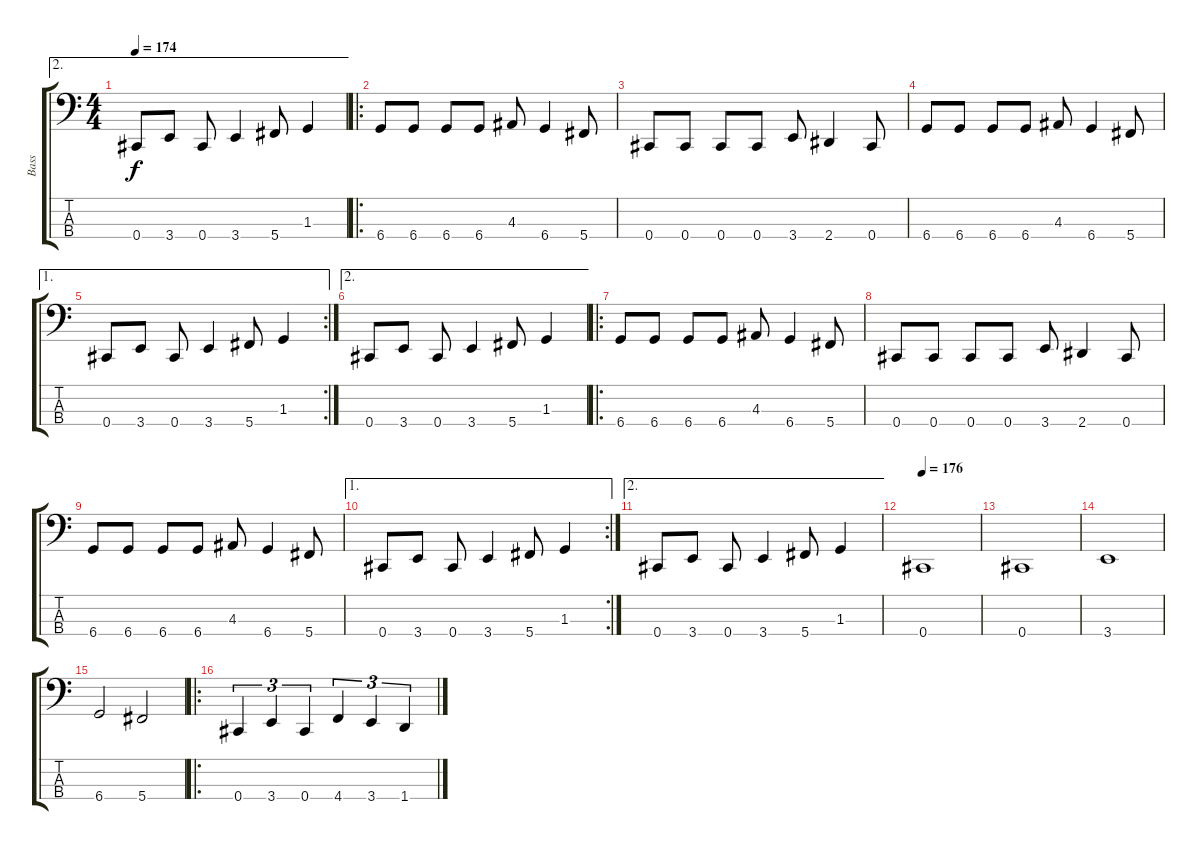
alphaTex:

\track ("Bass" "Bass") {instrument electricbassfinger}
\staff {score tabs}
\tuning (E2 B1 Gb1 Db1) {hide}
\ae 2
\ts (4 4)
\tempo 174
\clef f4
\ks c
0.4.8{dy f} 3.4.8 0.4.8 3.4.4 5.4.8 1.3.4 |
\ro
6.4.8 6.4.8 6.4.8 6.4.8 4.3.8 6.4.4 5.4.8 |
0.4.8 0.4.8 0.4.8 0.4.8 3.4.8 2.4.4 0.4.8 |
6.4.8 6.4.8 6.4.8 6.4.8 4.3.8 6.4.4 5.4.8 |
\ae 1
\rc 2
0.4.8 3.4.8 0.4.8 3.4.4 5.4.8 1.3.4 |
\ae 2
0.4.8 3.4.8 0.4.8 3.4.4 5.4.8 1.3.4 |
\ro
6.4.8 6.4.8 6.4.8 6.4.8 4.3.8 6.4.4 5.4.8 |
0.4.8 0.4.8 0.4.8 0.4.8 3.4.8 2.4.4 0.4.8 |
6.4.8 6.4.8 6.4.8 6.4.8 4.3.8 6.4.4 5.4.8 |
\ae 1
\rc 2
0.4.8 3.4.8 0.4.8 3.4.4 5.4.8 1.3.4 |
\ae 2
0.4.8 3.4.8 0.4.8 3.4.4 5.4.8 1.3.4 |
\tempo 176
0.4.1 |
0.4.1 |
3.4.1 |
6.4.2 5.4.2 |
\ro
0.4.4{tu (3 2)} 3.4.4{tu (3 2)} 0.4.4{tu (3 2)} 4.4.4{tu (3 2)} 3.4.4{tu (3 2)} 1.4.4{tu (3 2)}
